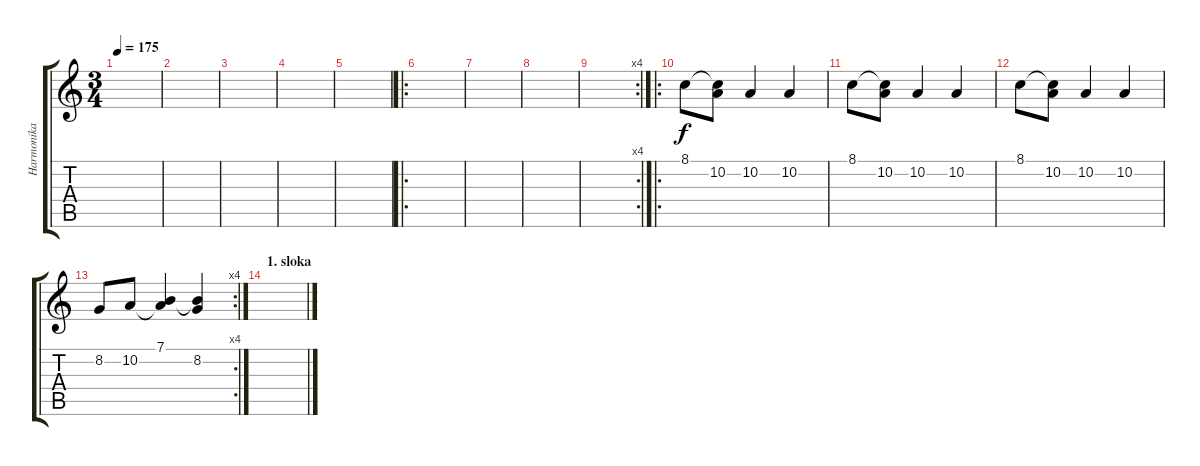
\track ("Harmonika" "Harmonika") {instrument harmonica}
\staff {score tabs}
\tuning (E4 B3 G3 D3 A2 E2) {hide}
\ts (3 4)
\tempo 175
\clef g2
\ks c
|
|
|
|
|
\ro
|
|
|
\rc 4
|
\ro
8.1.8 (8.1{t} 10.2).8 10.2.4 10.2.4 |
8.1.8 (8.1{t} 10.2).8 10.2.4 10.2.4 |
8.1.8 (8.1{t} 10.2).8 10.2.4 10.2.4 |
\rc 4
8.2.8 10.2.8 (7.1 10.2{t}).4 (7.1{t} 8.2).4 |
\section ("" "1. sloka")
